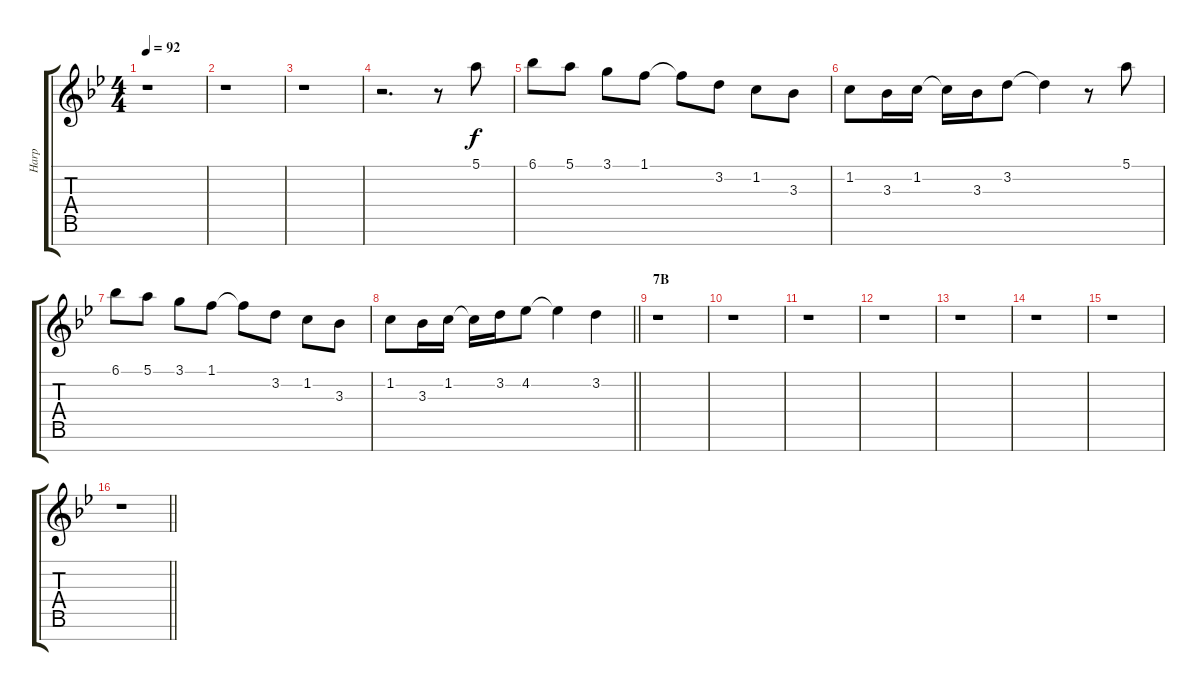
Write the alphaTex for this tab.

\track ("Harp" "Harp") {instrument orchestralharp}
\staff {score tabs}
\tuning (E5 B4 G4 D4 A3 E3 B2) {hide}
\ts (4 4)
\tempo 92
\clef g2
\ks bb
r.1{dy f} |
r.1 |
r.1 |
r.2{d} r.8 5.1.8 |
6.1.8 5.1.8 3.1.8 1.1.8 1.1{t}.8 3.2.8 1.2.8 3.3.8 |
1.2.8 3.3.16 1.2.16 1.2{t}.16 3.3.16 3.2.8 3.2{t}.4 r.8 5.1.8 |
6.1.8 5.1.8 3.1.8 1.1.8 1.1{t}.8 3.2.8 1.2.8 3.3.8 |
\barLineRight lightlight
1.2.8 3.3.16 1.2.16 1.2{t}.16 3.2.16 4.2.8 4.2{t}.4 3.2.4 |
\section ("" "7B")
r.1 |
r.1 |
r.1 |
r.1 |
r.1 |
r.1 |
r.1 |
\barLineRight lightlight
r.1
